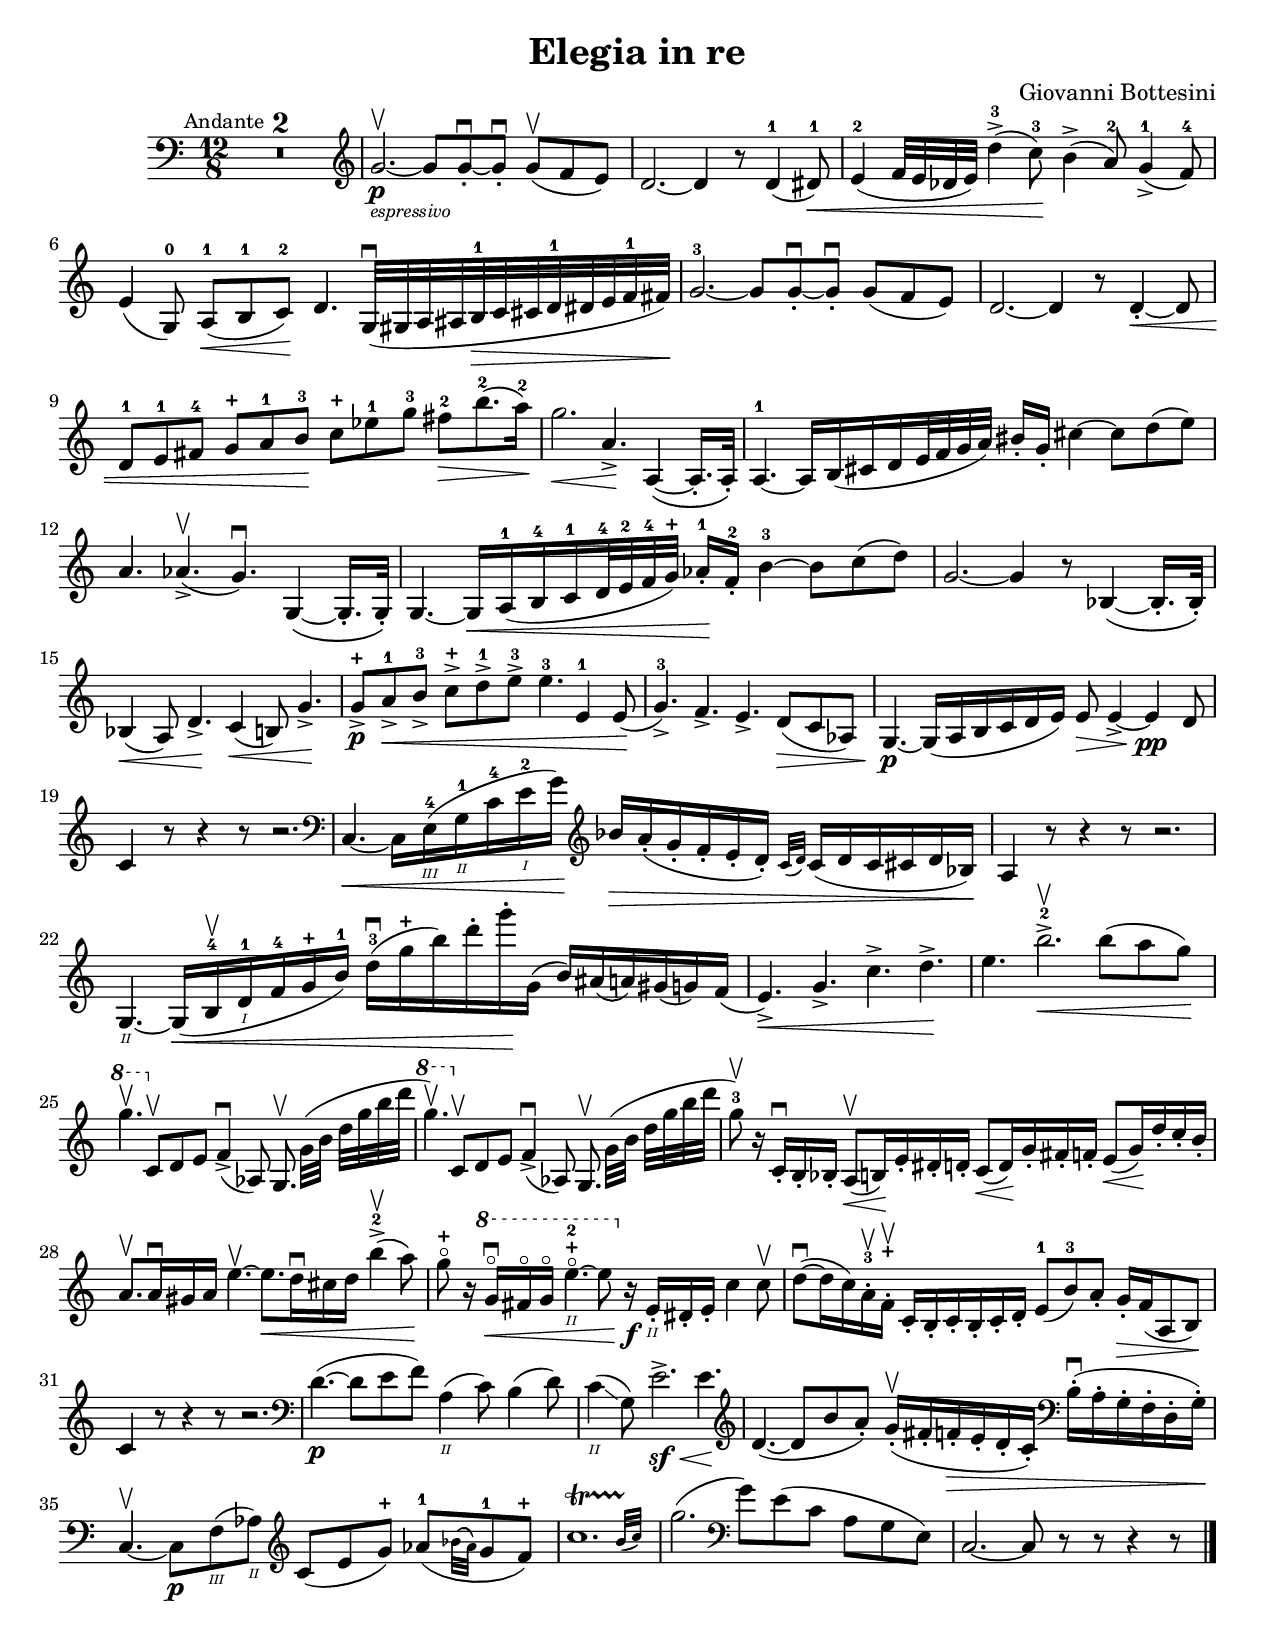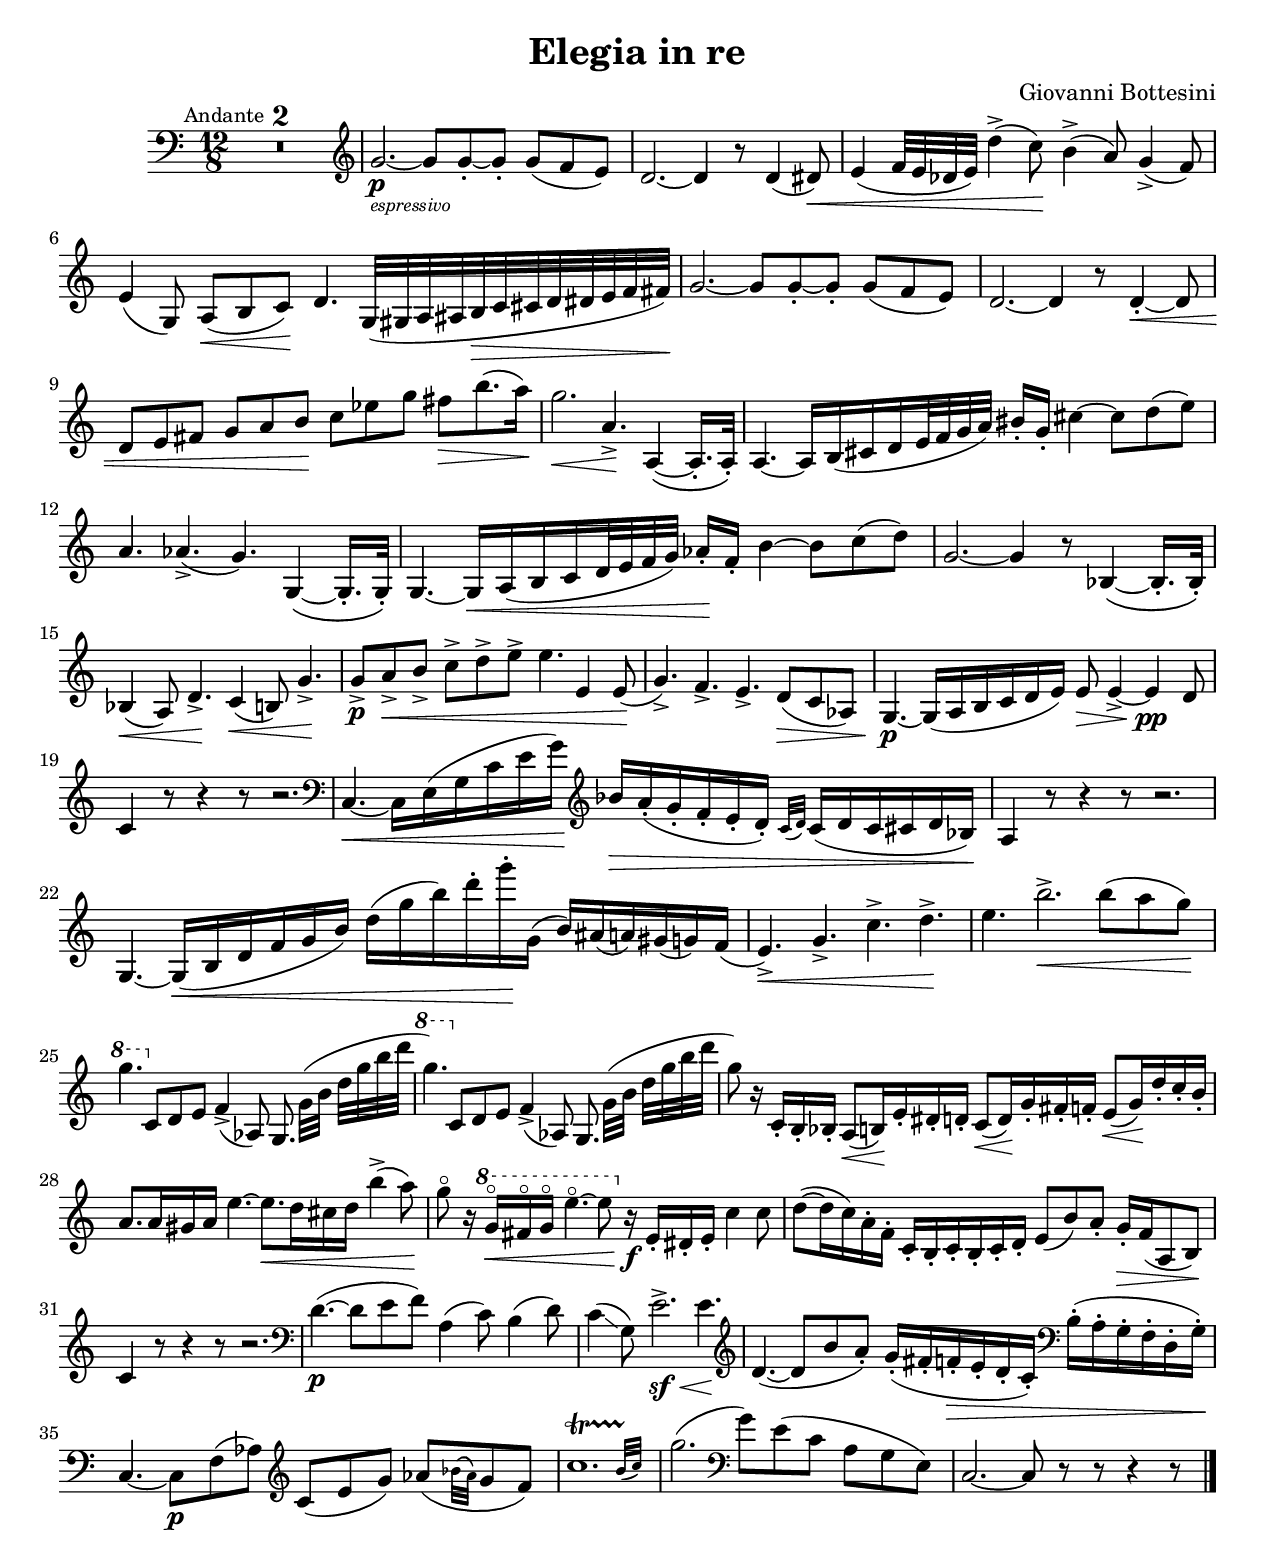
\version "2.24.3"

%{\include "bass/solo-tuning.ly"%}

\header {
  title = "Elegia in re"
  composer = "Giovanni Bottesini"
  %{meter = \soloTuning%}
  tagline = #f
}

\paper {
  #(set-paper-size "letter")
}

plus = \finger \markup \fontsize #6 "+"

solonotes = \relative {
  \autoBreaksOff
  \clef bass
  \time 12/8
  \key c \major
  \textMark \markup { \small Andante }
  \compressMMRests R4.*8
  \clef "treble" g'2.\p_\markup { \tiny \italic "espressivo" }\upbow~ g8 g-.\downbow~ 8-.\downbow g\upbow (f e)
  | d2.~ 4 r8 d4-1 (dis8-1)\<
  | e4-2 (f32 e des e) d'4\accent-3 (c8-3)\! b4\accent (a8-2) g4\accent-1 (f8-4) \break
  | e4 (g,8-0) a-1\< (b-1 c-2)\! d4. g,32\downbow (gis a ais b-1\> c cis d-1 dis e f-1 fis) \!
  | g2.-3~ 8 g-.\downbow~ g-.\downbow g (f e)
  | d2.~ 4 r8 d4-.\<~ 8 \break
  | d8-1 e-1 fis-4 g-\plus a-1 b-3\! c-\plus ees-1 g-3 fis-2\> b8.-2 (a16-2) \!
  | g2.\< a,4.\accent\! a,4~ \(a16.-. a32-.\)
  | a4.-1~16 b (cis d e32 f g a) bis16-. g-. cis4~ 8 d (e) \break
  | a,4. aes\accent\upbow (g\downbow) g,4~\(g16.-. g32-.\)
  | g4.~16\< a-1 (b-4 c-1 d32-4 e-2 f-4 g-\plus) aes16-.-1 \! f-.-2 b4-3~ 8 c (d)
  | g,2.~4 r8 bes,4~\(16.-. bes32-.\) \break
  | bes4\< (a8) d4.\accent\! c4\< (b8) g'4.\accent\!
  | g8\p\accent-\plus a\accent\<-1 b\accent-3 c\accent-\plus d\accent-1 e\accent-3 e4.-3 e,4-1 e8 \! (
  | g4.\accent-3) f\accent e\accent  d8\> (c aes)
  | g4.\p~ 16 (a b c d e) e8\> e4\accent~4\pp d8 \break
  | c4 r8 r4 r8 r2.
  | \clef bass c,4.\<~ c16 e-4\3 (g-1\2 c-4 e-2\1 g)\! \clef treble bes\> a-. (g-. f-. e-. d-.) \grace { c32 (d) } c16 (d c cis d bes) \!
  | a4 r8 r4 r8 r2. \break
  | g4.\2~ 16\< (b-4\upbow d-1\1 f-4 g-\plus b-1) d-3\downbow (g-\plus b) d-. g-.\! g,, (b) ais (a) gis (g) f (
  | e4.\accent\<) g\accent c\accent d\accent \!
  | e4. b'2.\accent-2\upbow\< b8 (a g)\! \break
  | \ottava #1 g'4.\upbow \ottava #0  c,,,8\upbow d e f4\accent\downbow (aes,8) g8.\upbow \stemDown g'32 ([b] \stemNeutral d [g b d]
  | \ottava #1 g4.\upbow)\ottava #0 c,,,8\upbow d e f4\accent\downbow (aes,8) g8.\upbow \stemDown g'32 ([b] \stemNeutral d [g b d]
  | g,8-3\upbow) r16 c,,-.\downbow b-. bes-. a8\upbow\< (b16)\! e-. dis-. d-. c8\< (d16)\! g-. fis-. f-. e8\< (g16)\! d'-. c-. b-. \break
  | a8.\upbow a16\downbow gis a e'4.\upbow~ 8.\< d16\downbow cis d b'4\accent\upbow-2 (a8) \!
  | g8^\flageolet-\plus r16 \ottava #1 g16^\flageolet\downbow\< fis^\flageolet g^\flageolet e'4.^\flageolet-\plus-2\2~ 8 \ottava #0 r16\f e,,-.\2 dis-. e-. c'4 c8\upbow
  | \stemDown d8\downbow~ (16 c) a-.-3\upbow f-.-\plus\upbow \stemNeutral c-. b-. c-. b-. c-. d-. e8-1 (b'-3) a-. g16-.\> f (a,8 b) \! \break
  | c4 r8 r4 r8 r2.
  | \clef bass d4.\p~ (8 e f) a,4\2 (c8) b4 (d8)
  | c4\2\glissando (g8) e'2.\sf\accent\< e4. \!
  | \clef treble d4.~ (8 b' a-.) g16-.\upbow (fis-. f-.\> e-. d-. c-.) \clef bass b-.\downbow (a-. g-. f-. d-. g-.) \! \break
  | c,4.\upbow~ 8\p f\3 (aes\2) \clef treble c (e g-\plus) \slurDown aes-1 [(\grace { \stemDown bes32 \(aes\) } \stemUp g8-1 \stemNeutral f-\plus]) \slurNeutral
  | \afterGrace c'1.\startTrillSpan {b32 ([c])\stopTrillSpan }
  | g'2. (\clef bass g,8) e (c a g e)
  | c2.~ 8 r r r4 r8 \fine
}

\book {
  \score {
    \new Staff {
      \romanStringNumbers
      \set stringNumberOrientations = #'(down)
      \solonotes
    }
  }
}

\book {
  \bookOutputSuffix "unedited"
  \score {
    \new Staff {
      \omit Fingering
      \override Voice.StringNumber.stencil = ##f
      \set scriptDefinitions = #(cons*
                                 `(upbow . ,(acons 'stencil #f (assoc-get 'upbow default-script-alist)))
                                 `(downbow . ,(acons 'stencil #f (assoc-get 'downbow default-script-alist)))
                                 default-script-alist)
      \solonotes
    }
  }
}
